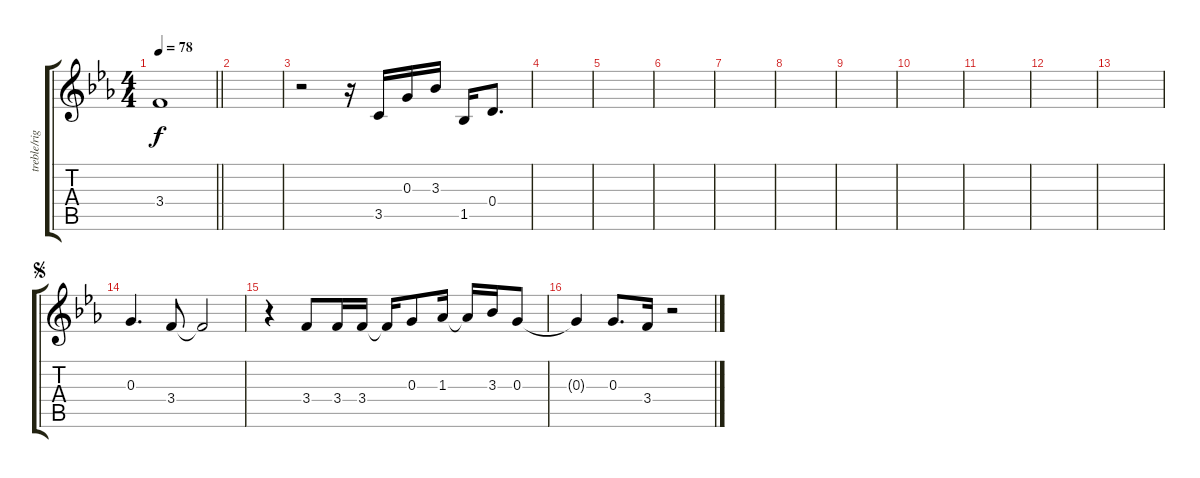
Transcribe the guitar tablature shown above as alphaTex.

\track ("treble/right hand02" "treble/rig") {instrument acousticguitarsteel}
\staff {score tabs}
\tuning (E4 B3 G3 D3 A2 E2) {hide}
\ts (4 4)
\tempo 78
\clef g2
\barLineRight lightlight
\ks cminor
3.4{t}.1{dy f} |
|
r.2 r.16 3.5.16 0.3.16 3.3.16 1.5.16 0.4.8{d} |
|
|
|
|
|
|
|
|
|
|
\jump segno
0.3.4{d} 3.4.8 3.4{t}.2 |
r.4 3.4.8 3.4.16 3.4.16 3.4{t}.16 0.3.8 1.3.16 1.3{t}.16 3.3.16 0.3.8 |
0.3{t}.4 0.3.8{d} 3.4.16 r.2
